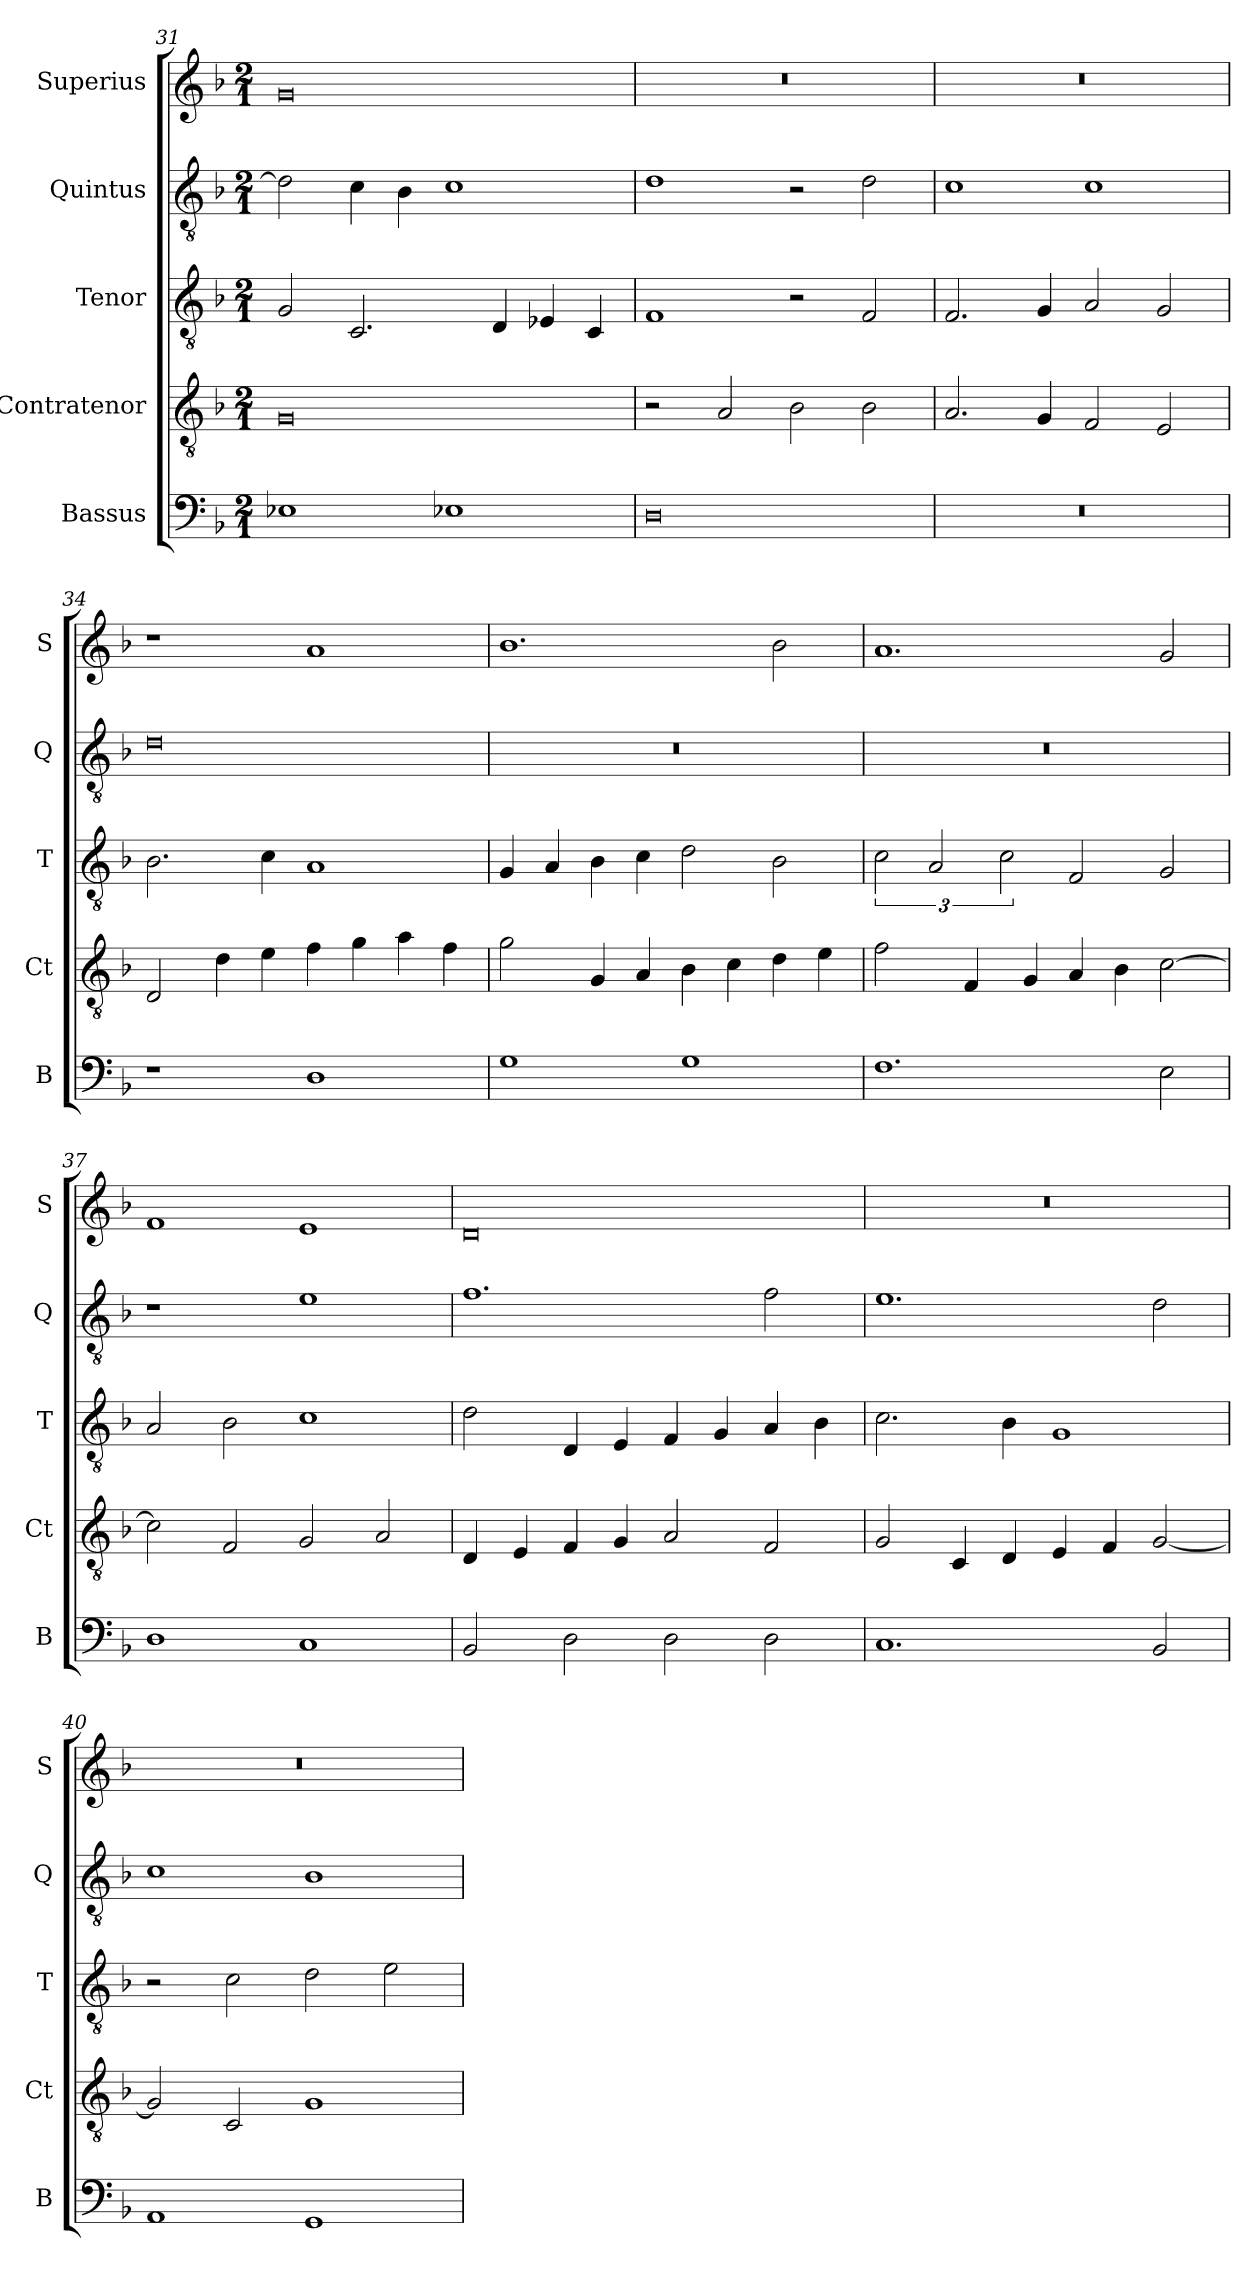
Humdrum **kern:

**kern	**kern	**kern	**kern	**kern
*part5	*part4	*part3	*part2	*part1
*staff5	*staff4	*staff3	*staff2	*staff1
*I"Bassus	*I"Contratenor	*I"Tenor	*I"Quintus	*I"Superius
*I'B	*I'Ct	*I'T	*I'Q	*I'S
*clefF4	*clefGv2	*clefGv2	*clefGv2	*clefG2
*k[b-]	*k[b-]	*k[b-]	*k[b-]	*k[b-]
*M2/1	*M2/1	*M2/1	*M2/1	*M2/1
=31	=31	=31	=31	=31
1E-X	0G	2G/	2d\]	0g
.	.	2.C/	4c\	.
.	.	.	4B-\	.
1E-X	.	.	1c	.
.	.	4D/	.	.
.	.	4E-X/	.	.
.	.	4C/	.	.
=32	=32	=32	=32	=32
0D	2r	1F	1d	0r
.	2A/	.	.	.
.	2B-\	2r	2r	.
.	2B-\	2F/	2d\	.
=33	=33	=33	=33	=33
0r	2.A/	2.F/	1c	0r
.	4G/	4G/	.	.
.	2F/	2A/	1c	.
.	2E/	2G/	.	.
=34	=34	=34	=34	=34
1r	2D/	2.B-\	0d	1r
.	4d\	.	.	.
.	4e\	4c\	.	.
1D	4f\	1A	.	1a
.	4g\	.	.	.
.	4a\	.	.	.
.	4f\	.	.	.
=35	=35	=35	=35	=35
1G	2g\	4G/	0r	1.b-
.	.	4A/	.	.
.	4G/	4B-\	.	.
.	4A/	4c\	.	.
1G	4B-\	2d\	.	.
.	4c\	.	.	.
.	4d\	2B-\	.	2b-\
.	4e\	.	.	.
=36	=36	=36	=36	=36
1.F	2f\	3c\	0r	1.a
.	.	3A/	.	.
.	4F/	.	.	.
.	.	3c\	.	.
.	4G/	.	.	.
.	4A/	2F/	.	.
.	4B-\	.	.	.
2E\	[2c\	2G/	.	2g/
=37	=37	=37	=37	=37
1D	2c\]	2A/	1r	1f
.	2F/	2B-\	.	.
1C	2G/	1c	1e	1e
.	2A/	.	.	.
=38	=38	=38	=38	=38
2BB-/	4D/	2d\	1.f	0d
.	4E/	.	.	.
2D\	4F/	4D/	.	.
.	4G/	4E/	.	.
2D\	2A/	4F/	.	.
.	.	4G/	.	.
2D\	2F/	4A/	2f\	.
.	.	4B-\	.	.
=39	=39	=39	=39	=39
1.C	2G/	2.c\	1.e	0r
.	4C/	.	.	.
.	4D/	4B-\	.	.
.	4E/	1G	.	.
.	4F/	.	.	.
2BB-/	[2G/	.	2d\	.
=40	=40	=40	=40	=40
1AA	2G/]	2r	1c	0r
.	2C/	2c\	.	.
1GG	1G	2d\	1B-	.
.	.	2e\	.	.
=	=	=	=	=
*-	*-	*-	*-	*-
